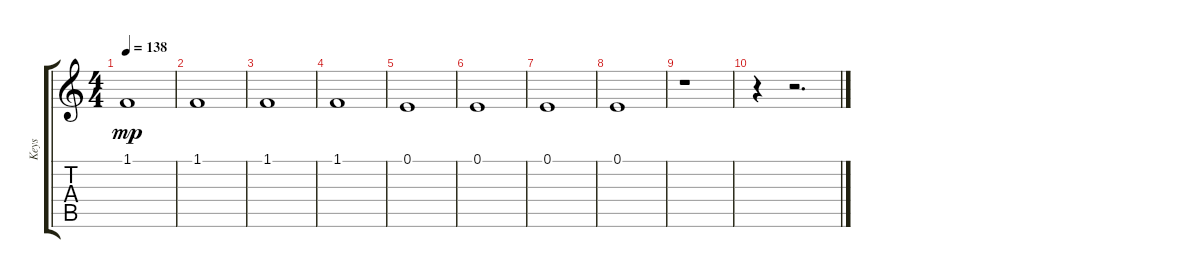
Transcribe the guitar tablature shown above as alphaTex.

\track ("Keys" "Keys") {instrument stringensemble1}
\staff {score tabs}
\tuning (E4 B3 G3 D3 A2 E2) {hide}
\ts (4 4)
\tempo 138
\clef g2
\ks c
1.1.1{dy mp} |
1.1.1 |
1.1.1 |
1.1.1 |
0.1.1 |
0.1.1 |
0.1.1 |
0.1.1 |
r.1 |
r.4 r.2{d}
